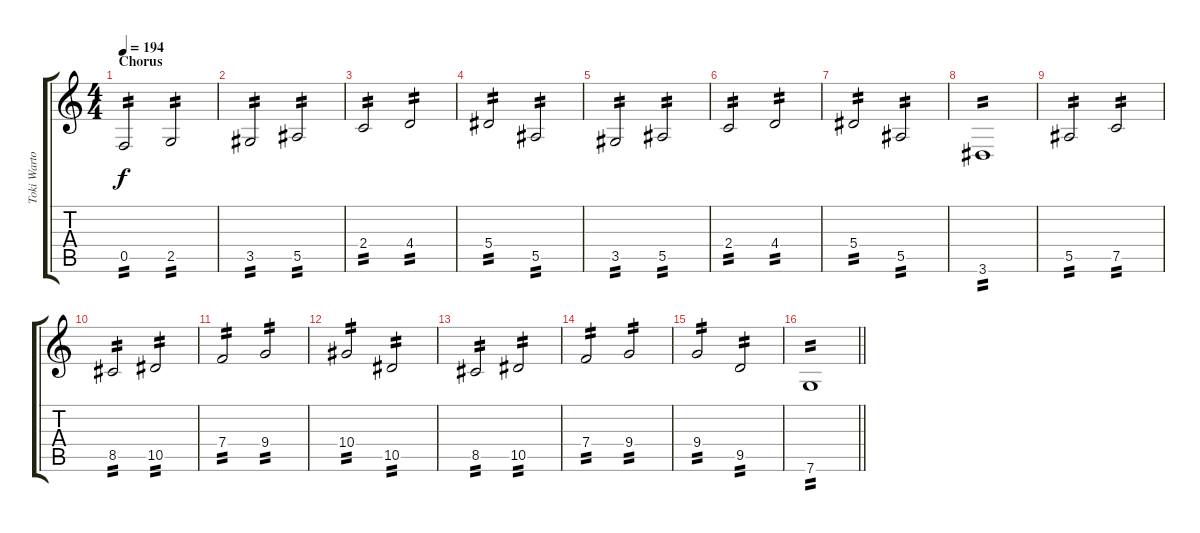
\track ("Toki Wartooth (Lead Guitar 2)" "Toki Warto") {instrument distortionguitar}
\staff {score tabs}
\tuning (C4 G3 Eb3 Bb2 F2 C2) {hide}
\ts (4 4)
\section ("" "Chorus")
\tempo 194
\clef g2
\ks c
0.5.2{tp 2 dy f} 2.5.2{tp 2} |
3.5.2{tp 2} 5.5.2{tp 2} |
2.4.2{tp 2} 4.4.2{tp 2} |
5.4.2{tp 2} 5.5.2{tp 2} |
3.5.2{tp 2} 5.5.2{tp 2} |
2.4.2{tp 2} 4.4.2{tp 2} |
5.4.2{tp 2} 5.5.2{tp 2} |
3.6.1{tp 2} |
5.5.2{tp 2} 7.5.2{tp 2} |
8.5.2{tp 2} 10.5.2{tp 2} |
7.4.2{tp 2} 9.4.2{tp 2} |
10.4.2{tp 2} 10.5.2{tp 2} |
8.5.2{tp 2} 10.5.2{tp 2} |
7.4.2{tp 2} 9.4.2{tp 2} |
9.4.2{tp 2} 9.5.2{tp 2} |
\barLineRight lightlight
7.6.1{tp 2}
